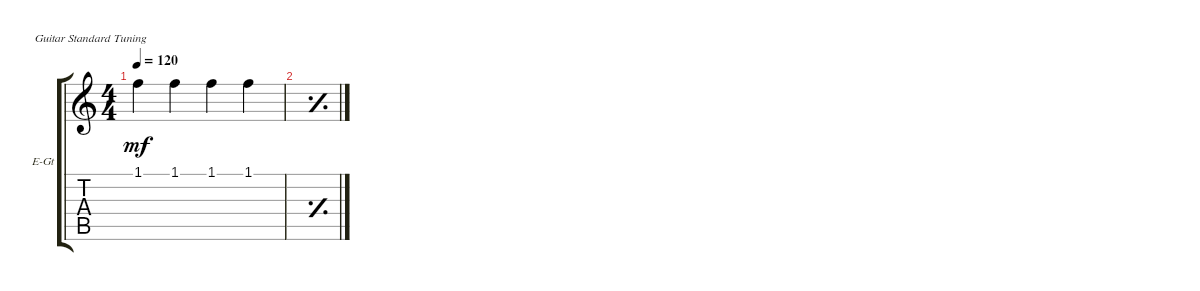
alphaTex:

\defaultSystemsLayout 4
\bracketExtendMode groupsimilarinstruments
\firstSystemTrackNameOrientation horizontal
\otherSystemsTrackNameOrientation horizontal
\track ("Electric Guitar" "E-Gt") {instrument electricguitarclean}
\staff {score tabs}
\tuning (E4 B3 G3 D3 A2 E2)
\ts (4 4)
\tempo 120
\clef g2
\ks c
1.1.4{dy mf instrument electricguitarclean beam Down} 1.1.4{beam Down} 1.1.4{beam Down} 1.1.4{beam Down} |
\simile simple
